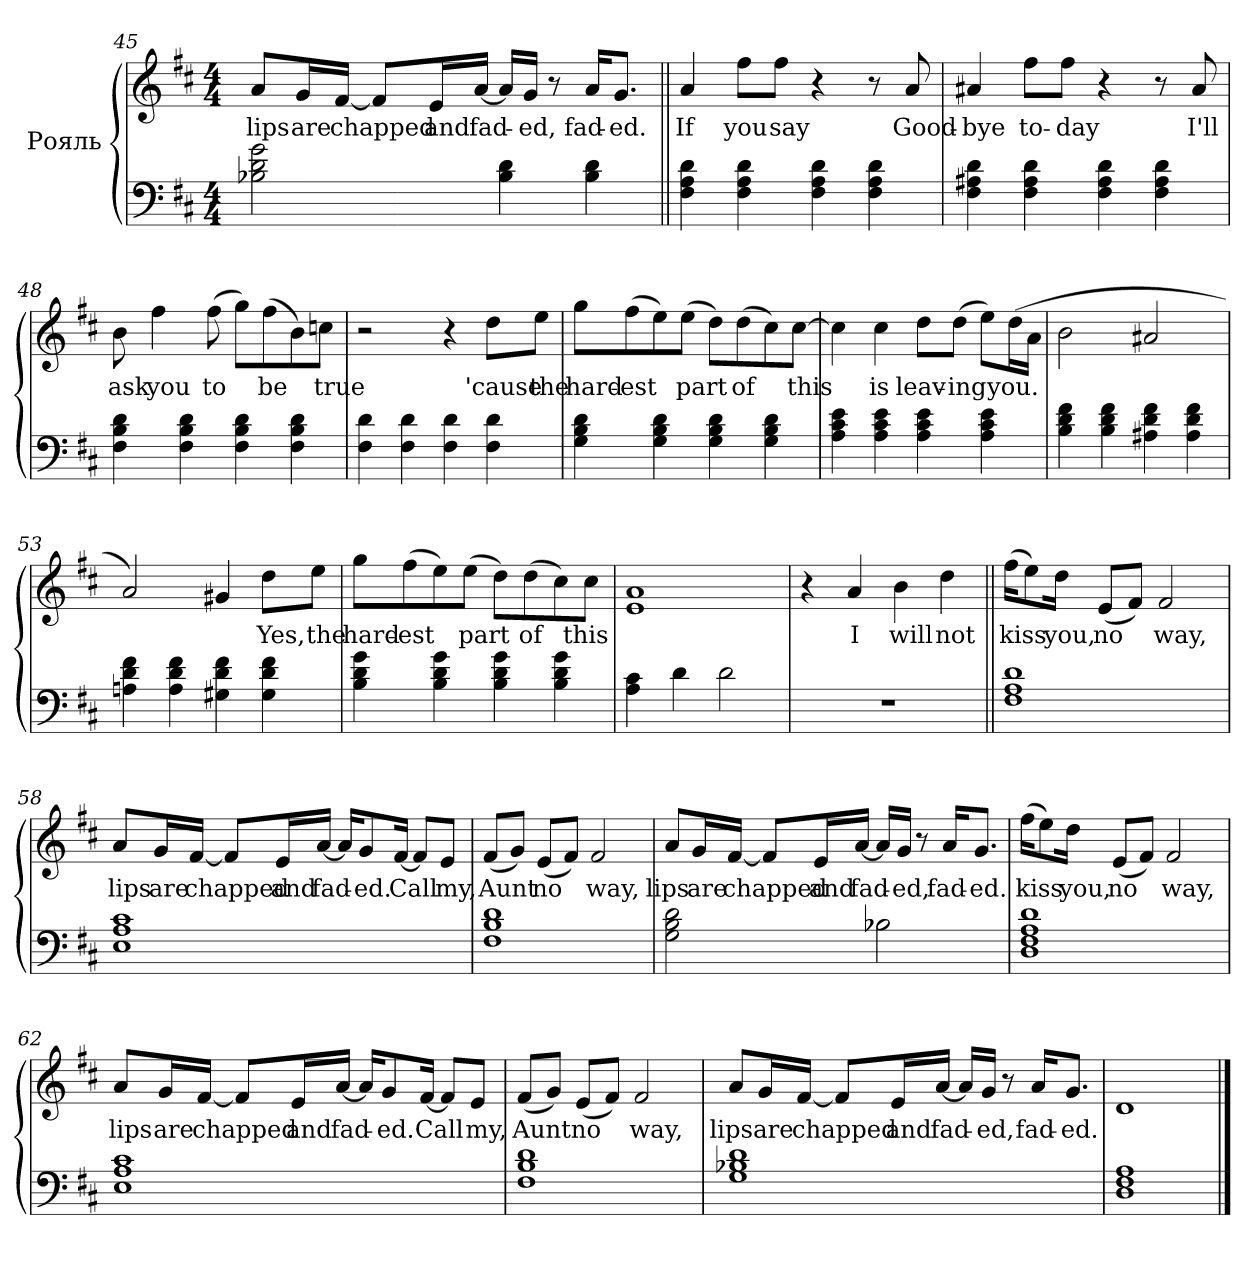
**kern	**kern	**text
*part1	*part1	*part1
*staff2	*staff1	*staff1
*I"Рояль	*	*
!!LO:PB:g=z
*clefF4	*clefG2	*
*k[f#c#]	*k[f#c#]	*
*D:	*D:	*
*M4/4	*M4/4	*
=45	=45	=45
!	!	!LO:LY:b
2B-X\ 2d\ 2g\	8a/L	lips
!	!	!LO:LY:b
.	16g/L	are
!	!	!LO:LY:b
.	[16f#/JJ	chapped
.	8f#/L]	.
!	!	!LO:LY:b
.	16e/L	and
!	!	!LO:LY:b
.	[16a/JJ	fad-
4B-\ 4d\	16a/LL]	.
!	!	!LO:LY:b
.	16g/JJ	-ed,
.	8r	.
!	!	!LO:LY:b
4B-\ 4d\	16a/KL	fad-
!	!	!LO:LY:b
.	8.g/J	-ed.
=46||	=46||	=46||
!	!	!LO:LY:b
4F#\ 4A\ 4d\	4a/	If
!	!	!LO:LY:b
4F#\ 4A\ 4d\	8ff#\L	you
!	!	!LO:LY:b
.	8ff#\J	say
4F#\ 4A\ 4d\	4r	.
4F#\ 4A\ 4d\	8r	.
!	!	!LO:LY:b
.	8a/	Good-
=47	=47	=47
!	!	!LO:LY:b
4F#\ 4A#X\ 4d\	4a#X/	-bye
!	!	!LO:LY:b
4F#\ 4A#\ 4d\	8ff#\L	to-
!	!	!LO:LY:b
.	8ff#\J	-day
4F#\ 4A#\ 4d\	4r	.
4F#\ 4A#\ 4d\	8r	.
!	!	!LO:LY:b
.	8a#/	I'll
=48	=48	=48
!	!	!LO:LY:b
4F#\ 4B\ 4d\	8b\	ask
!	!	!LO:LY:b
.	4ff#\	you
4F#\ 4B\ 4d\	.	.
!	!	!LO:LY:b
.	(>8ff#\	to
4F#\ 4B\ 4d\	8gg\L)	.
!	!	!LO:LY:b
.	(>8ff#\	be
4F#\ 4B\ 4d\	8b\)	.
!	!	!LO:LY:b
.	8ccn\J	true
!!LO:LB:g=z
=49	=49	=49
4F#\ 4d\	2r	.
4F#\ 4d\	.	.
4F#\ 4d\	4r	.
!	!	!LO:LY:b
4F#\ 4d\	8dd\L	'cause
!	!	!LO:LY:b
.	8ee\J	the
=50	=50	=50
!	!	!LO:LY:b
4G\ 4B\ 4d\	8gg\L	hard-
!	!	!LO:LY:b
.	(>8ff#\	-est
4G\ 4B\ 4d\	8ee\)	.
!	!	!LO:LY:b
.	(>8ee\J	part
4G\ 4B\ 4d\	8dd\L)	.
!	!	!LO:LY:b
.	(>8dd\	of
4G\ 4B\ 4d\	8cc#\)	.
!	!	!LO:LY:b
.	[8cc#\J	this
=51	=51	=51
4A\ 4c#\ 4e\	4cc#\]	.
!	!	!LO:LY:b
4A\ 4c#\ 4e\	4cc#\	is
!	!	!LO:LY:b
4A\ 4c#\ 4e\	8dd\L	leav-
!	!	!LO:LY:b
.	(>8dd\J	-ing
4A\ 4c#\ 4e\	8ee\L)	.
!	!	!LO:LY:b
.	(>16dd\L	you.
.	16a\JJ	.
=52	=52	=52
4B\ 4d\ 4f#\	2b\	.
4B\ 4d\ 4f#\	.	.
4A#X\ 4d\ 4f#\	2a#X/	.
4A#\ 4d\ 4f#\	.	.
=53	=53	=53
4An\ 4d\ 4f#\	2a/)	.
4A\ 4d\ 4f#\	.	.
4G#X\ 4d\ 4f#\	4g#X/	.
!	!	!LO:LY:b
4G#\ 4d\ 4f#\	8dd\L	Yes,
!	!	!LO:LY:b
.	8ee\J	the
!!LO:LB:g=z
=54	=54	=54
!	!	!LO:LY:b
4B\ 4d\ 4g\	8gg\L	hard-
!	!	!LO:LY:b
.	(>8ff#\	-est
4B\ 4d\ 4g\	8ee\)	.
!	!	!LO:LY:b
.	(>8ee\J	part
4B\ 4d\ 4g\	8dd\L)	.
!	!	!LO:LY:b
.	(>8dd\	of
4B\ 4d\ 4g\	8cc#\)	.
!	!	!LO:LY:b
.	8cc#\J	this
=55	=55	=55
4A\ 4c#\	1e 1a	.
4d\	.	.
2d\	.	.
=56	=56	=56
1r	4r	.
!	!	!LO:LY:b
.	4a/	I
!	!	!LO:LY:b
.	4b\	will
!	!	!LO:LY:b
.	4dd\	not
=57||	=57||	=57||
!	!	!LO:LY:b
1F# 1A 1d	(>16ff#\KL	kiss
.	8ee\)	.
!	!	!LO:LY:b
.	16dd\Jk	you,
!	!	!LO:LY:b
.	(<8e/L	no
.	8f#/J)	.
!	!	!LO:LY:b
.	2f#/	way,
=58	=58	=58
!	!	!LO:LY:b
1E 1A 1c#	8a/L	lips
!	!	!LO:LY:b
.	16g/L	are
!	!	!LO:LY:b
.	[16f#/JJ	chapped
.	8f#/L]	.
!	!	!LO:LY:b
.	16e/L	and
!	!	!LO:LY:b
.	[16a/JJ	fad-
.	16a/KL]	.
!	!	!LO:LY:b
.	8g/	-ed.
!	!	!LO:LY:b
.	[16f#/Jk	Call
.	8f#/L]	.
!	!	!LO:LY:b
.	8e/J	my,
!!LO:LB:g=z
=59	=59	=59
!	!	!LO:LY:b
1F# 1B 1d	(<8f#/L	Aunt
.	8g/J)	.
!	!	!LO:LY:b
.	(<8e/L	no
.	8f#/J)	.
!	!	!LO:LY:b
.	2f#/	way,
=60	=60	=60
!	!	!LO:LY:b
2G\ 2B\ 2d\	8a/L	lips
!	!	!LO:LY:b
.	16g/L	are
!	!	!LO:LY:b
.	[16f#/JJ	chapped
.	8f#/L]	.
!	!	!LO:LY:b
.	16e/L	and
!	!	!LO:LY:b
.	[16a/JJ	fad-
2B-X\	16a/LL]	.
!	!	!LO:LY:b
.	16g/JJ	-ed,
.	8r	.
!	!	!LO:LY:b
.	16a/KL	fad-
!	!	!LO:LY:b
.	8.g/J	-ed.
=61	=61	=61
!	!	!LO:LY:b
1D 1F# 1A 1d	(>16ff#\KL	kiss
.	8ee\)	.
!	!	!LO:LY:b
.	16dd\Jk	you,
!	!	!LO:LY:b
.	(<8e/L	no
.	8f#/J)	.
!	!	!LO:LY:b
.	2f#/	way,
=62	=62	=62
!	!	!LO:LY:b
1E 1A 1c#	8a/L	lips
!	!	!LO:LY:b
.	16g/L	are
!	!	!LO:LY:b
.	[16f#/JJ	chapped
.	8f#/L]	.
!	!	!LO:LY:b
.	16e/L	and
!	!	!LO:LY:b
.	[16a/JJ	fad-
.	16a/KL]	.
!	!	!LO:LY:b
.	8g/	-ed.
!	!	!LO:LY:b
.	[16f#/Jk	Call
.	8f#/L]	.
!	!	!LO:LY:b
.	8e/J	my,
!!LO:LB:g=z
=63	=63	=63
!	!	!LO:LY:b
1F# 1B 1d	(<8f#/L	Aunt
.	8g/J)	.
!	!	!LO:LY:b
.	(<8e/L	no
.	8f#/J)	.
!	!	!LO:LY:b
.	2f#/	way,
=64	=64	=64
!	!	!LO:LY:b
1G 1B-X 1d	8a/L	lips
!	!	!LO:LY:b
.	16g/L	are
!	!	!LO:LY:b
.	[16f#/JJ	chapped
.	8f#/L]	.
!	!	!LO:LY:b
.	16e/L	and
!	!	!LO:LY:b
.	[16a/JJ	fad-
.	16a/LL]	.
!	!	!LO:LY:b
.	16g/JJ	-ed,
.	8r	.
!	!	!LO:LY:b
.	16a/KL	fad-
!	!	!LO:LY:b
.	8.g/J	-ed.
=65	=65	=65
1D 1F# 1A	1d	.
==	==	==
*-	*-	*-
